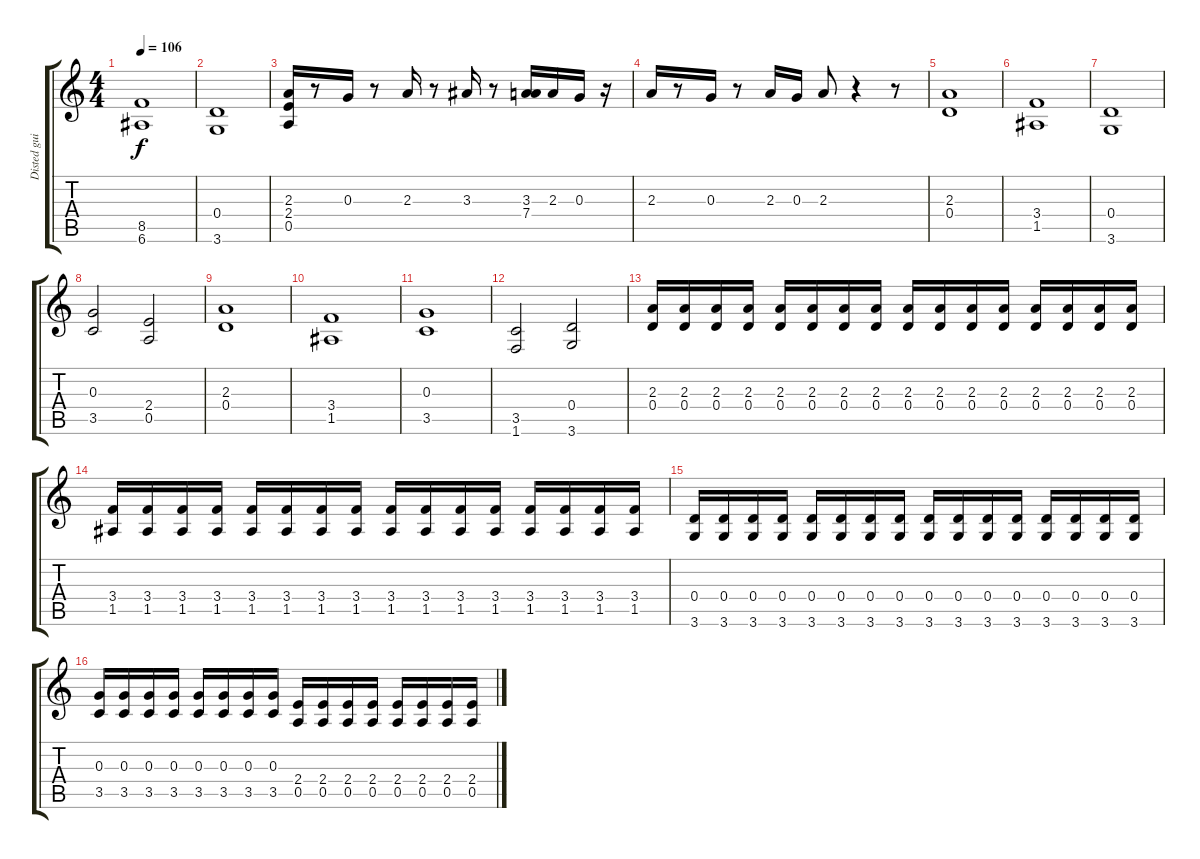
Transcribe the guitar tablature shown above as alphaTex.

\track ("Disted gui" "Disted gui") {instrument distortionguitar}
\staff {score tabs}
\tuning (E4 B3 G3 D3 A2 E2) {hide}
\ts (4 4)
\tempo 106
\clef g2
\ks c
(8.5 6.6).1{dy f} |
(0.4 3.6).1 |
(2.3 2.4 0.5).16 r.8 0.3.16 r.8 2.3.16 r.8 3.3.16 r.8 (3.3 7.4).16 2.3.16 0.3.16 r.16 |
2.3.16 r.8 0.3.16 r.8 2.3.16 0.3.16 2.3.8 r.4 r.8 |
(2.3 0.4).1 |
(3.4 1.5).1 |
(0.4 3.6).1 |
(0.3 3.5).2 (2.4 0.5).2 |
(2.3 0.4).1 |
(3.4 1.5).1 |
(0.3 3.5).1 |
(3.5 1.6).2 (0.4 3.6).2 |
(2.3 0.4).16 (2.3 0.4).16 (2.3 0.4).16 (2.3 0.4).16 (2.3 0.4).16 (2.3 0.4).16 (2.3 0.4).16 (2.3 0.4).16 (2.3 0.4).16 (2.3 0.4).16 (2.3 0.4).16 (2.3 0.4).16 (2.3 0.4).16 (2.3 0.4).16 (2.3 0.4).16 (2.3 0.4).16 |
(3.4 1.5).16 (3.4 1.5).16 (3.4 1.5).16 (3.4 1.5).16 (3.4 1.5).16 (3.4 1.5).16 (3.4 1.5).16 (3.4 1.5).16 (3.4 1.5).16 (3.4 1.5).16 (3.4 1.5).16 (3.4 1.5).16 (3.4 1.5).16 (3.4 1.5).16 (3.4 1.5).16 (3.4 1.5).16 |
(0.4 3.6).16 (0.4 3.6).16 (0.4 3.6).16 (0.4 3.6).16 (0.4 3.6).16 (0.4 3.6).16 (0.4 3.6).16 (0.4 3.6).16 (0.4 3.6).16 (0.4 3.6).16 (0.4 3.6).16 (0.4 3.6).16 (0.4 3.6).16 (0.4 3.6).16 (0.4 3.6).16 (0.4 3.6).16 |
(0.3 3.5).16 (0.3 3.5).16 (0.3 3.5).16 (0.3 3.5).16 (0.3 3.5).16 (0.3 3.5).16 (0.3 3.5).16 (0.3 3.5).16 (2.4 0.5).16 (2.4 0.5).16 (2.4 0.5).16 (2.4 0.5).16 (2.4 0.5).16 (2.4 0.5).16 (2.4 0.5).16 (2.4 0.5).16
